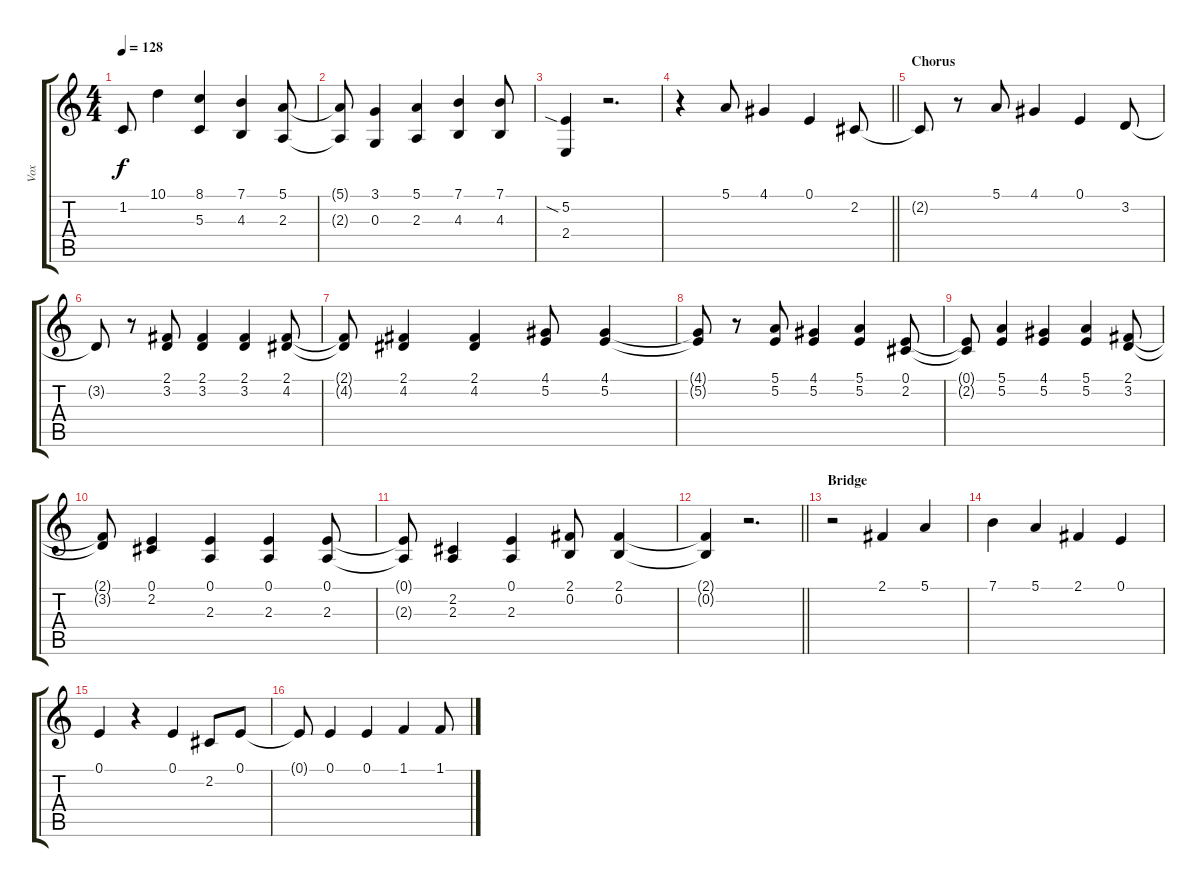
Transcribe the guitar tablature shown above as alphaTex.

\track ("Vox" "Vox") {instrument tangoaccordion}
\staff {score tabs}
\tuning (E4 B3 G3 D3 A2 E2) {hide}
\ts (4 4)
\tempo 128
\clef g2
\ks c
1.2{t}.8{dy f} 10.1.4 (8.1 5.3).4 (7.1 4.3).4 (5.1 2.3).8 |
(5.1{t} 2.3{t}).8 (3.1 0.3).4 (5.1 2.3).4 (7.1 4.3).4 (7.1 4.3).8 |
(5.2{sia} 2.4).4 r.2{d} |
\barLineRight lightlight
r.4 5.1.8 4.1.4 0.1.4 2.2.8 |
\section ("" "Chorus")
2.2{t}.8 r.8 5.1.8 4.1.4 0.1.4 3.2.8 |
3.2{t}.8 r.8 (2.1 3.2).8 (2.1 3.2).4 (2.1 3.2).4 (2.1 4.2).8 |
(2.1{t} 4.2{t}).8 (2.1 4.2).4 (2.1 4.2).4 (4.1 5.2).8 (4.1 5.2).4 |
(4.1{t} 5.2{t}).8 r.8 (5.1 5.2).8 (4.1 5.2).4 (5.1 5.2).4 (0.1 2.2).8 |
(0.1{t} 2.2{t}).8 (5.1 5.2).4 (4.1 5.2).4 (5.1 5.2).4 (2.1 3.2).8 |
(2.1{t} 3.2{t}).8 (0.1 2.2).4 (0.1 2.3).4 (0.1 2.3).4 (0.1 2.3).8 |
(0.1{t} 2.3{t}).8 (2.2 2.3).4 (0.1 2.3).4 (2.1 0.2).8 (2.1 0.2).4 |
\barLineRight lightlight
(2.1{t} 0.2{t}).4 r.2{d} |
\section ("" "Bridge")
r.2 2.1.4 5.1.4 |
7.1.4 5.1.4 2.1.4 0.1.4 |
0.1.4 r.4 0.1.4 2.2.8 0.1.8 |
0.1{t}.8 0.1.4 0.1.4 1.1.4 1.1.8
